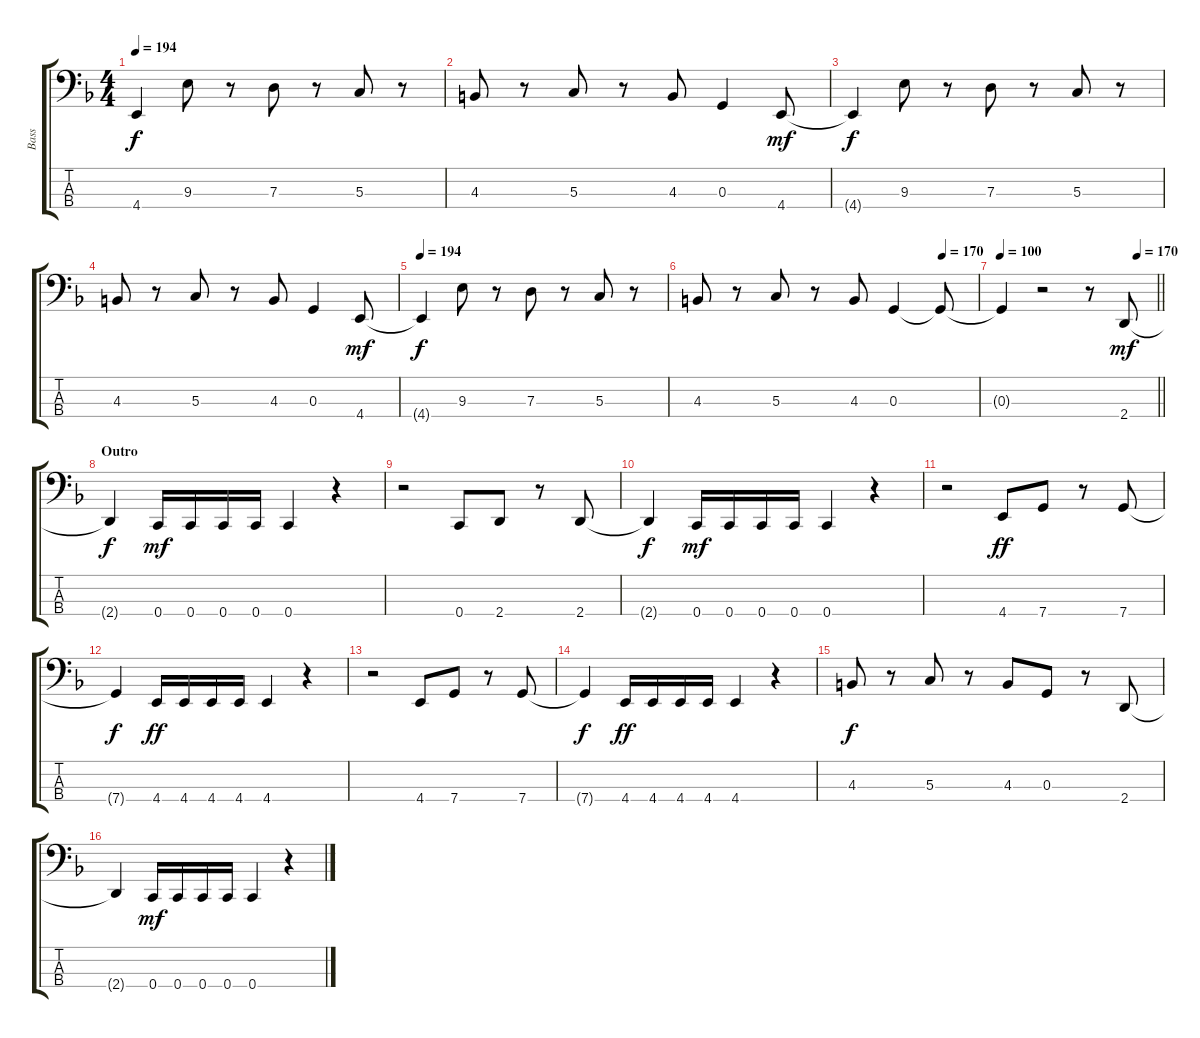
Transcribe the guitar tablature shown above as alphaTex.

\track ("Bass" "Bass") {instrument electricbasspick}
\staff {score tabs}
\tuning (F2 C2 G1 C1) {hide}
\ts (4 4)
\tempo 194
\clef f4
\ks f
4.4{t}.4{dy f} 9.3.8 r.8 7.3.8 r.8 5.3.8 r.8 |
4.3.8 r.8 5.3.8 r.8 4.3.8 0.3.4 4.4.8{dy mf} |
4.4{t}.4{dy f} 9.3.8 r.8 7.3.8 r.8 5.3.8 r.8 |
4.3.8 r.8 5.3.8 r.8 4.3.8 0.3.4 4.4.8{dy mf} |
\tempo 194
4.4{t}.4{dy f} 9.3.8 r.8 7.3.8 r.8 5.3.8 r.8 |
\tempo (170 0.875)
4.3.8 r.8 5.3.8 r.8 4.3.8 0.3.4 0.3{t}.8 |
\tempo 100
\tempo (170 0.875)
\barLineRight lightlight
0.3{t}.4 r.2 r.8 2.4.8{dy mf} |
\section ("" "Outro")
2.4{t}.4{dy f} 0.4.16{dy mf} 0.4.16 0.4.16 0.4.16 0.4.4 r.4 |
r.2 0.4.8 2.4.8 r.8 2.4.8 |
2.4{t}.4{dy f} 0.4.16{dy mf} 0.4.16 0.4.16 0.4.16 0.4.4 r.4 |
r.2 4.4.8{dy ff} 7.4.8 r.8 7.4.8 |
7.4{t}.4{dy f} 4.4.16{dy ff} 4.4.16 4.4.16 4.4.16 4.4.4 r.4 |
r.2 4.4.8 7.4.8 r.8 7.4.8 |
7.4{t}.4{dy f} 4.4.16{dy ff} 4.4.16 4.4.16 4.4.16 4.4.4 r.4 |
4.3.8{dy f} r.8 5.3.8 r.8 4.3.8 0.3.8 r.8 2.4.8 |
2.4{t}.4 0.4.16{dy mf} 0.4.16 0.4.16 0.4.16 0.4.4 r.4
